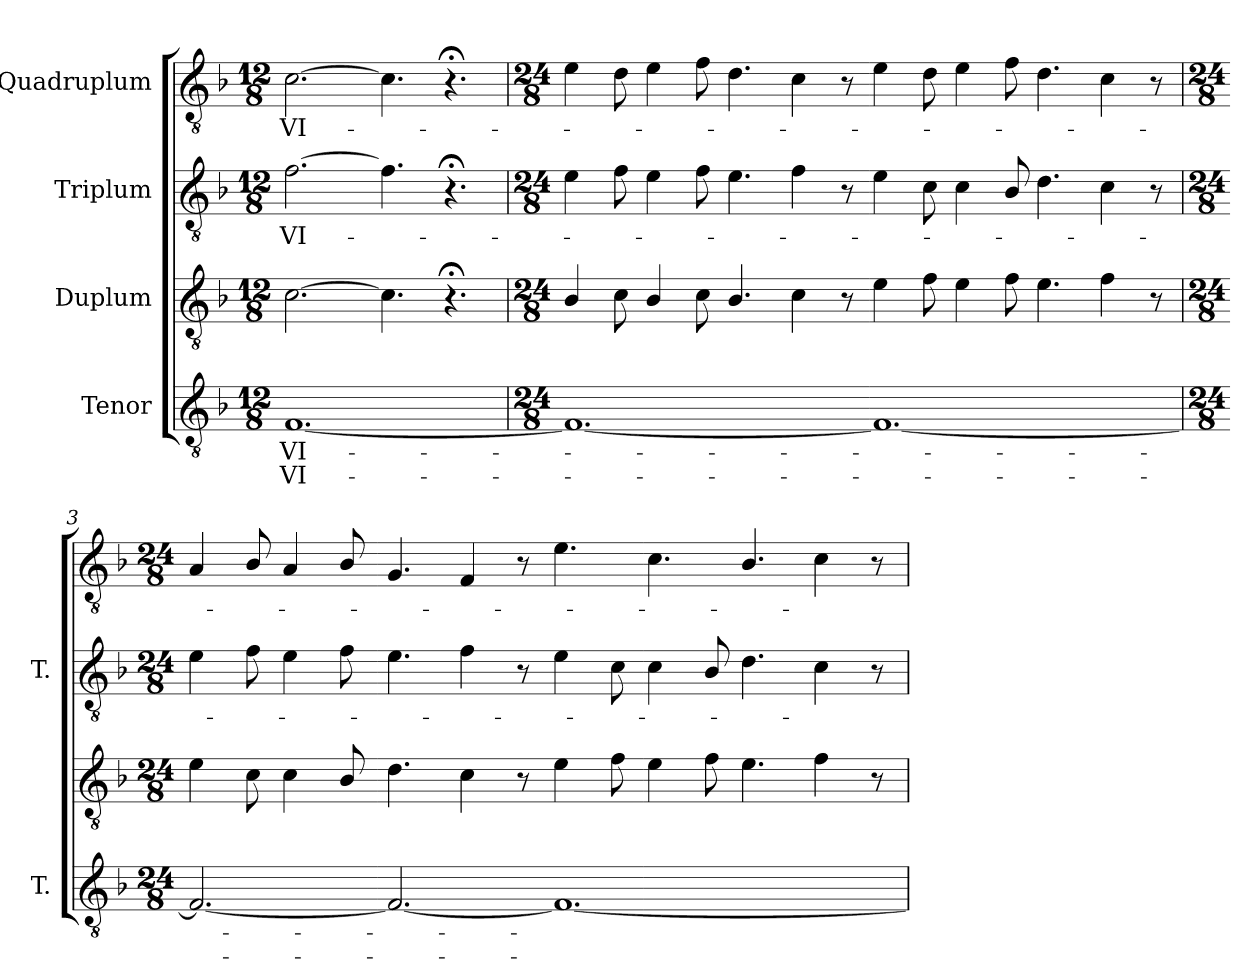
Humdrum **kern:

**kern	**text	**text	**kern	**kern	**text	**kern	**text
*part4	*part4	*part4	*part3	*part2	*part2	*part1	*part1
*staff4	*staff4	*staff4	*staff3	*staff2	*staff2	*staff1	*staff1
*I"Tenor	*	*	*I"Duplum	*I"Triplum	*	*I"Quadruplum	*
*I'T.	*	*	*	*I'T.	*	*	*
!!LO:PB:g=z
*clefGv2	*	*	*clefGv2	*clefGv2	*	*clefGv2	*
*ITrd7c12	*	*	*ITrd7c12	*ITrd7c12	*	*ITrd7c12	*
*k[b-]	*	*	*k[b-]	*k[b-]	*	*k[b-]	*
*F:	*	*	*F:	*F:	*	*F:	*
*M12/8	*	*	*M12/8	*M12/8	*	*M12/8	*
*MM174	*	*	*MM174	*MM174	*	*MM174	*
=1	=1	=1	=1	=1	=1	=1	=1
!	!LO:LY:a:color=#000000	!LO:LY:b:color=#000000	!	!	!	!	!
!	!	!	!	!	!LO:LY:b:color=#000000	!	!
!	!	!	!	!	!	!	!LO:LY:b:color=#000000
[1.FFi	-VI-	VI-	[2.Ci\	[2.Fi\	VI-	[2.Ci\	VI-
.	.	.	4.Ci\]	4.Fi\]	.	4.Ci\]	.
.	.	.	4.r;	4.r;	.	4.r;	.
=2	=2	=2	=2	=2	=2	=2	=2
*M24/8	*	*	*M24/8	*M24/8	*	*M24/8	*
1.FFi_	.	.	4BB-i/	4Ei\	.	4Ei\	.
.	.	.	8Ci\	8Fi\	.	8Di\	.
.	.	.	4BB-i/	4Ei\	.	4Ei\	.
.	.	.	8Ci\	8Fi\	.	8Fi\	.
.	.	.	4.BB-i/	4.Ei\	.	4.Di\	.
.	.	.	4Ci\	4Fi\	.	4Ci\	.
.	.	.	8r	8r	.	8r	.
1.FFi_	.	.	4Ei\	4Ei\	.	4Ei\	.
.	.	.	8Fi\	8Ci\	.	8Di\	.
.	.	.	4Ei\	4Ci\	.	4Ei\	.
.	.	.	8Fi\	8BB-i/	.	8Fi\	.
.	.	.	4.Ei\	4.Di\	.	4.Di\	.
.	.	.	4Fi\	4Ci\	.	4Ci\	.
.	.	.	8r	8r	.	8r	.
=3	=3	=3	=3	=3	=3	=3	=3
*M24/8	*	*	*M24/8	*M24/8	*	*M24/8	*
2.FFi/_	.	.	4Ei\	4Ei\	.	4AAi/	.
.	.	.	8Ci\	8Fi\	.	8BB-i/	.
.	.	.	4Ci\	4Ei\	.	4AAi/	.
.	.	.	8BB-i/	8Fi\	.	8BB-i/	.
!!LO:LB:g=z
=4-	=4-	=4-	=4-	=4-	=4-	=4-	=4-
2.FFi/_	.	.	4.Di\	4.Ei\	.	4.GGi/	.
.	.	.	4Ci\	4Fi\	.	4FFi/	.
.	.	.	8r	8r	.	8r	.
1.FFi_	.	.	4Ei\	4Ei\	.	4.Ei\	.
.	.	.	8Fi\	8Ci\	.	.	.
.	.	.	4Ei\	4Ci\	.	4.Ci\	.
.	.	.	8Fi\	8BB-i/	.	.	.
.	.	.	4.Ei\	4.Di\	.	4.BB-i/	.
.	.	.	4Fi\	4Ci\	.	4Ci\	.
.	.	.	8r	8r	.	8r	.
=	=	=	=	=	=	=	=
*-	*-	*-	*-	*-	*-	*-	*-
